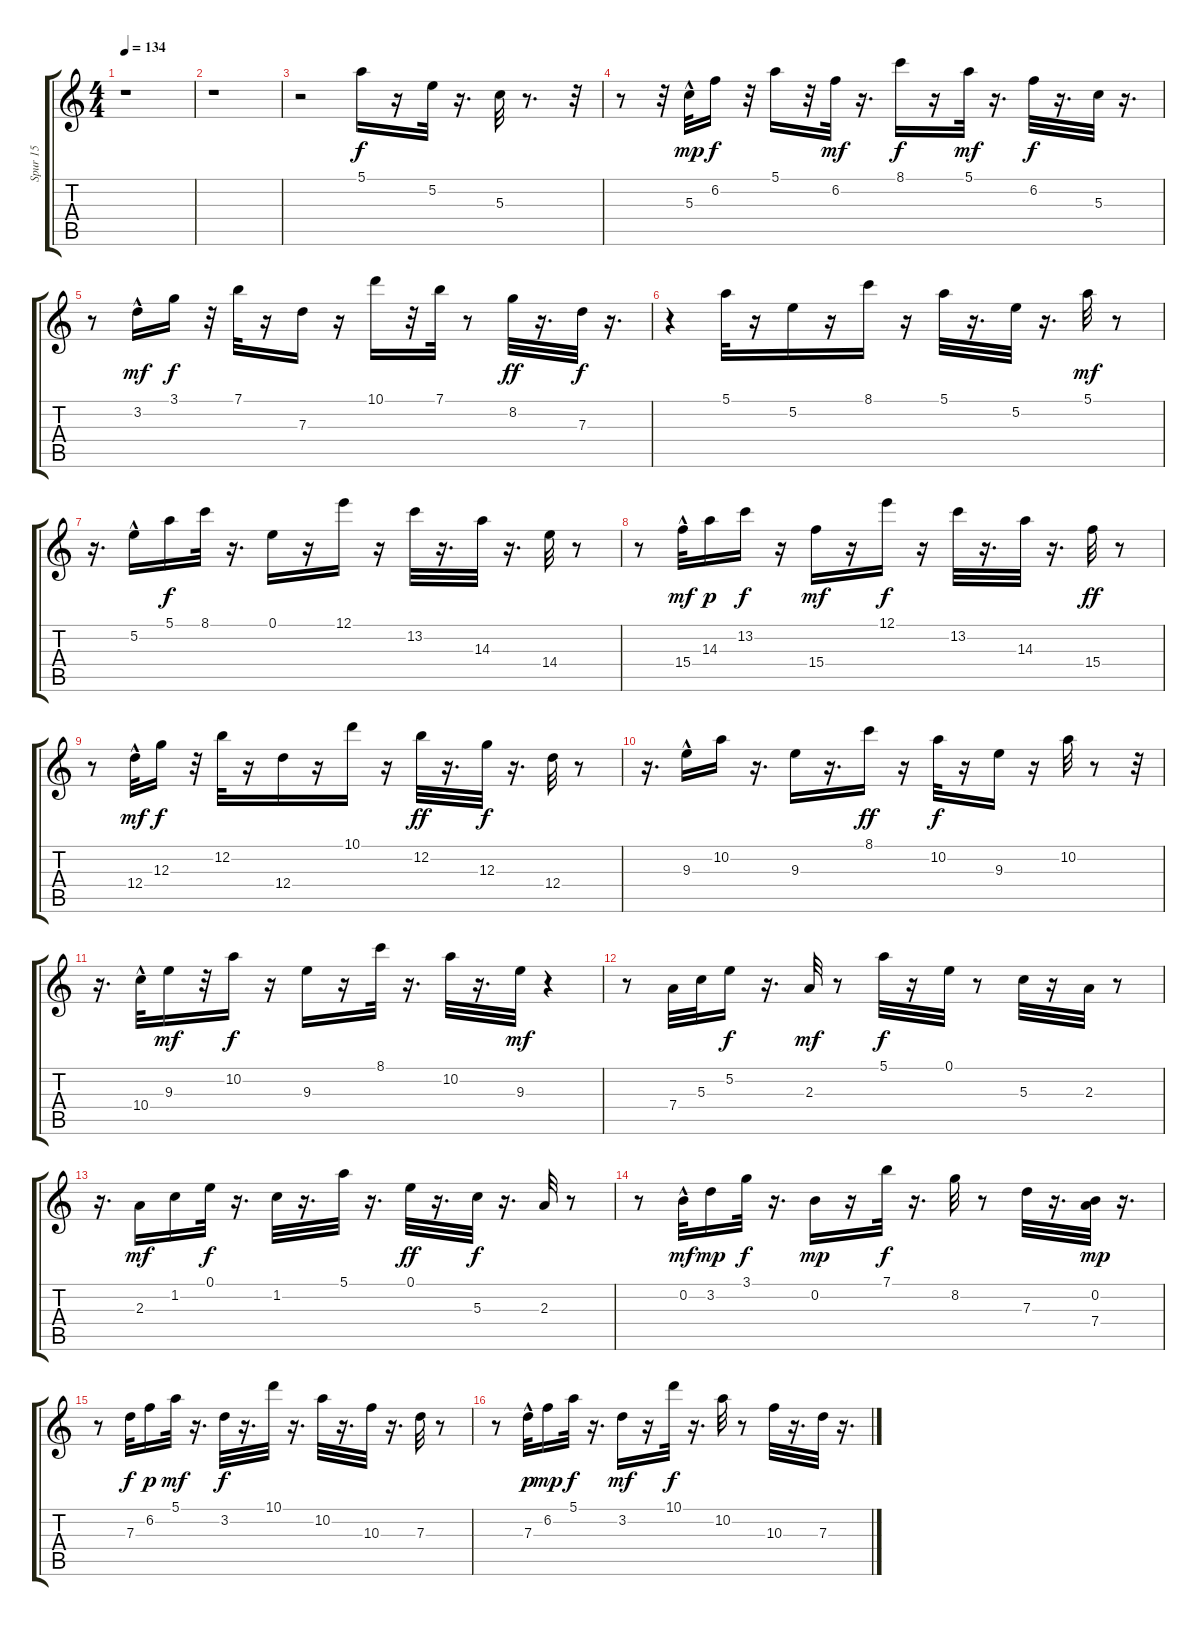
\track ("Spur 15" "Spur 15") {instrument distortionguitar}
\staff {score tabs}
\tuning (E4 B3 G3 D3 A2 E2) {hide}
\ts (4 4)
\tempo 134
\clef g2
\ks c
r.1{dy f instrument distortionguitar} |
r.1 |
r.2 5.1.16 r.16 5.2.32 r.16{d} 5.3.32 r.8{d} r.32 |
r.8 r.32 5.3{hac}.32{dy mp} 6.2.16{dy f} r.32 5.1.16 r.32 6.2.32{dy mf} r.16{d} 8.1.16{dy f} r.16 5.1.32{dy mf} r.16{d} 6.2.32{dy f} r.16{d} 5.3.32 r.16{d} |
r.8 3.2{hac}.16{dy mf} 3.1.16{dy f} r.32 7.1.32 r.16 7.3.16 r.16 10.1.16 r.32 7.1.32 r.8 8.2.32{dy ff} r.16{d} 7.3.32{dy f} r.16{d} |
r.4 5.1.32 r.16 5.2.16 r.16 8.1.16 r.16 5.1.32 r.16{d} 5.2.32 r.16{d} 5.1.32{dy mf} r.8 |
r.16{d} 5.2{hac}.16 5.1.16{dy f} 8.1.32 r.16{d} 0.1.16 r.16 12.1.16 r.16 13.2.32 r.16{d} 14.3.32 r.16{d} 14.4.32 r.8 |
r.8 15.4{hac}.32{dy mf} 14.3.16{dy p} 13.2.16{dy f} r.16 15.4.16{dy mf} r.16 12.1.16{dy f} r.16 13.2.32 r.16{d} 14.3.32 r.16{d} 15.4.32{dy ff} r.8 |
r.8 12.4{hac}.32{dy mf} 12.3.16{dy f} r.32 12.2.32 r.16 12.4.16 r.16 10.1.16 r.16 12.2.32{dy ff} r.16{d} 12.3.32{dy f} r.16{d} 12.4.32 r.8 |
r.16{d} 9.3{hac}.16 10.2.16 r.16{d} 9.3.16 r.16{d} 8.1.16{dy ff} r.16 10.2.32{dy f} r.16 9.3.16 r.16 10.2.32 r.8 r.32 |
r.16{d} 10.4{hac}.32 9.3.16{dy mf} r.32 10.2.16{dy f} r.16 9.3.16 r.16 8.1.32 r.16{d} 10.2.32 r.16{d} 9.3.32{dy mf} r.4 |
r.8 7.4.32 5.3.32 5.2.16{dy f} r.16{d} 2.3.32{dy mf} r.8 5.1.32{dy f} r.16 0.1.32 r.8 5.3.32 r.16 2.3.32 r.8 |
r.16{d} 2.3.16{dy mf} 1.2.16 0.1.32{dy f} r.16{d} 1.2.32 r.16{d} 5.1.32 r.16{d} 0.1.32{dy ff} r.16{d} 5.3.32{dy f} r.16{d} 2.3.32 r.8 |
r.8 0.2{hac}.32{dy mf} 3.2.16{dy mp} 3.1.32{dy f} r.16{d} 0.2.16{dy mp} r.16 7.1.32{dy f} r.16{d} 8.2.32 r.8 7.3.32 r.16{d} (0.2 7.4).32{dy mp} r.16{d} |
r.8 7.3.32{dy f} 6.2.16{dy p} 5.1.32{dy mf} r.16{d} 3.2.32{dy f} r.16{d} 10.1.32 r.16{d} 10.2.32 r.16{d} 10.3.32 r.16{d} 7.3.32 r.8 |
r.8 7.3{hac}.32{dy p} 6.2.16{dy mp} 5.1.32{dy f} r.16{d} 3.2.16{dy mf} r.16 10.1.32{dy f} r.16{d} 10.2.32 r.8 10.3.32 r.16{d} 7.3.32 r.16{d}
